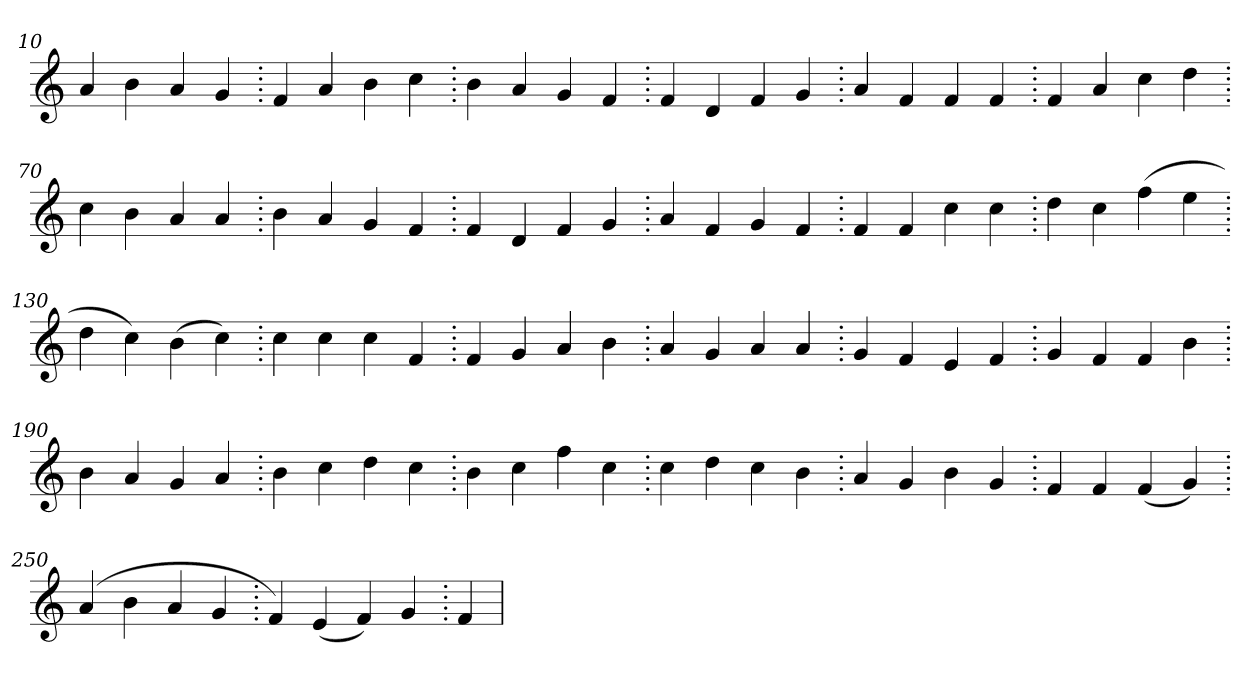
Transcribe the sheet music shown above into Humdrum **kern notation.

**kern
*part1
*staff1
*clefG2
=10.
4a
4b
4a
4g
=20.
4f
4a
4b
4cc
=30.
4b
4a
4g
4f
=40.
4f
4d
4f
4g
=50.
4a
4f
4f
4f
=60.
4f
4a
4cc
4dd
=70.
4cc
4b
4a
4a
=80.
4b
4a
4g
4f
=90.
4f
4d
4f
4g
=100.
4a
4f
4g
4f
=110.
4f
4f
4cc
4cc
=120.
4dd
4cc
(>4ff
4ee
=130.
4dd
4cc)
(>4b
4cc)
=140.
4cc
4cc
4cc
4f
=150.
4f
4g
4a
4b
=160.
4a
4g
4a
4a
=170.
4g
4f
4e
4f
=180.
4g
4f
4f
4b
=190.
4b
4a
4g
4a
=200.
4b
4cc
4dd
4cc
=210.
4b
4cc
4ff
4cc
=220.
4cc
4dd
4cc
4b
=230.
4a
4g
4b
4g
=240.
4f
4f
(>4f
4g)
=250.
(>4a
4b
4a
4g
=260.
4f)
(>4e
4f)
4g
=270.
4f
=
*-
